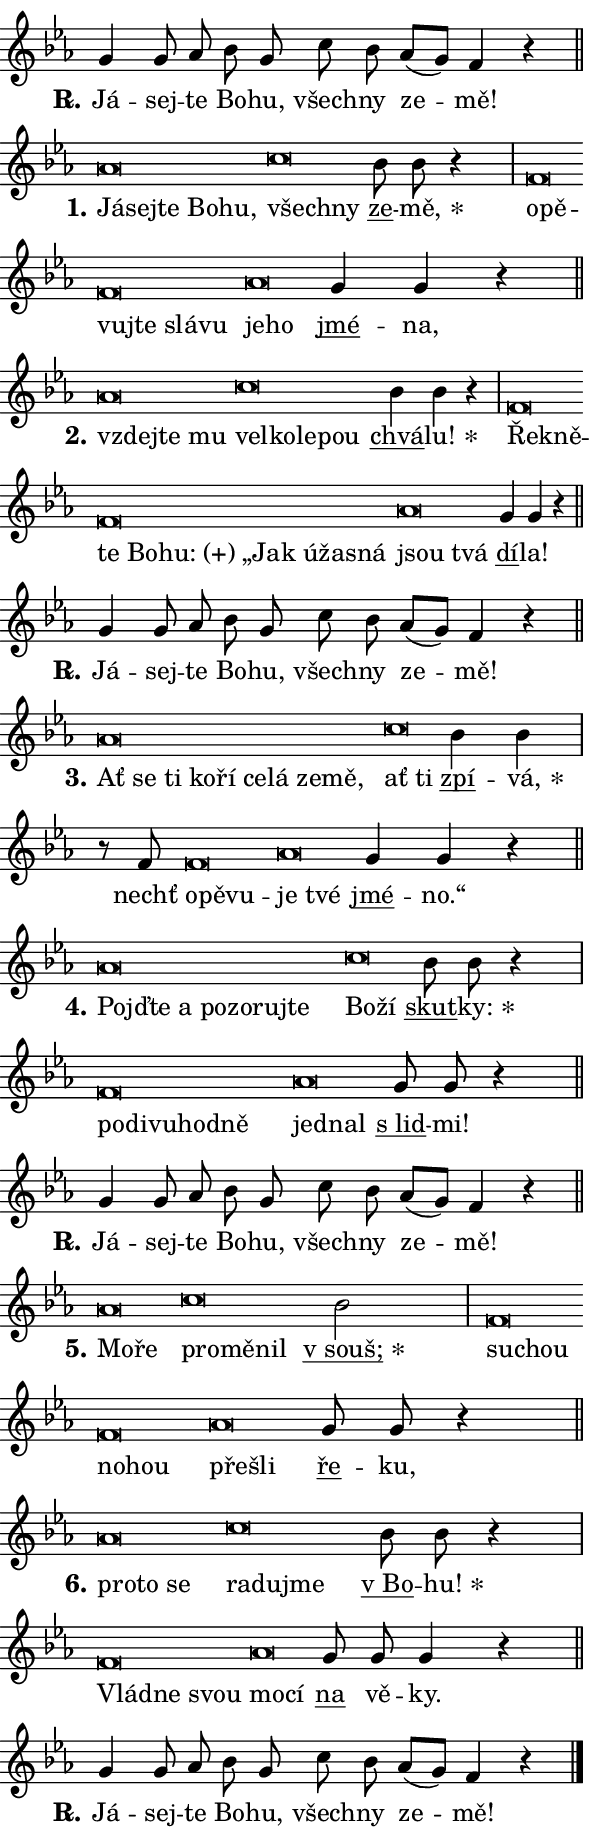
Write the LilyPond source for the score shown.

\version "2.24.0"
\header { tagline = "" }
\paper {
  indent = 0\cm
  top-margin = 0\cm
  right-margin = 0.13\cm % to fit lyric hyphens
  bottom-margin = 0\cm
  left-margin = 0\cm
  paper-width = 10\cm
  page-breaking = #ly:one-page-breaking
  system-system-spacing.basic-distance = #11
  score-system-spacing.basic-distance = #11
  ragged-last = ##f
}


%% Author: Thomas Morley
%% https://lists.gnu.org/archive/html/lilypond-user/2020-05/msg00002.html
#(define (line-position grob)
"Returns position of @var[grob} in current system:
   @code{'start}, if at first time-step
   @code{'end}, if at last time-step
   @code{'middle} otherwise
"
  (let* ((col (ly:item-get-column grob))
         (ln (ly:grob-object col 'left-neighbor))
         (rn (ly:grob-object col 'right-neighbor))
         (col-to-check-left (if (ly:grob? ln) ln col))
         (col-to-check-right (if (ly:grob? rn) rn col))
         (break-dir-left
           (and
             (ly:grob-property col-to-check-left 'non-musical #f)
             (ly:item-break-dir col-to-check-left)))
         (break-dir-right
           (and
             (ly:grob-property col-to-check-right 'non-musical #f)
             (ly:item-break-dir col-to-check-right))))
        (cond ((eqv? 1 break-dir-left) 'start)
              ((eqv? -1 break-dir-right) 'end)
              (else 'middle))))

#(define (tranparent-at-line-position vctor)
  (lambda (grob)
  "Relying on @code{line-position} select the relevant enry from @var{vctor}.
Used to determine transparency,"
    (case (line-position grob)
      ((end) (not (vector-ref vctor 0)))
      ((middle) (not (vector-ref vctor 1)))
      ((start) (not (vector-ref vctor 2))))))

noteHeadBreakVisibility =
#(define-music-function (break-visibility)(vector?)
"Makes @code{NoteHead}s transparent relying on @var{break-visibility}"
#{
  \override NoteHead.transparent =
    #(tranparent-at-line-position break-visibility)
#})

#(define delete-ledgers-for-transparent-note-heads
  (lambda (grob)
    "Reads whether a @code{NoteHead} is transparent.
If so this @code{NoteHead} is removed from @code{'note-heads} from
@var{grob}, which is supposed to be @code{LedgerLineSpanner}.
As a result ledgers are not printed for this @code{NoteHead}"
    (let* ((nhds-array (ly:grob-object grob 'note-heads))
           (nhds-list
             (if (ly:grob-array? nhds-array)
                 (ly:grob-array->list nhds-array)
                 '()))
           ;; Relies on the transparent-property being done before
           ;; Staff.LedgerLineSpanner.after-line-breaking is executed.
           ;; This is fragile ...
           (to-keep
             (remove
               (lambda (nhd)
                 (ly:grob-property nhd 'transparent #f))
               nhds-list)))
      ;; TODO find a better method to iterate over grob-arrays, similiar
      ;; to filter/remove etc for lists
      ;; For now rebuilt from scratch
      (set! (ly:grob-object grob 'note-heads)  '())
      (for-each
        (lambda (nhd)
          (ly:pointer-group-interface::add-grob grob 'note-heads nhd))
        to-keep))))

squashNotes = {
  \override NoteHead.X-extent = #'(-0.2 . 0.2)
  \override NoteHead.Y-extent = #'(-0.75 . 0)
  \override NoteHead.stencil =
    #(lambda (grob)
       (let ((pos (ly:grob-property grob 'staff-position)))
         (begin
           (if (< pos -7) (display "ERROR: Lower brevis then expected\n") (display ""))
           (if (<= pos -6) ly:text-interface::print ly:note-head::print))))
}
unSquashNotes = {
  \revert NoteHead.X-extent
  \revert NoteHead.Y-extent
  \revert NoteHead.stencil
}

hideNotes = \noteHeadBreakVisibility #begin-of-line-visible
unHideNotes = \noteHeadBreakVisibility #all-visible

% work-around for resetting accidentals
% https://lilypond.org/doc/v2.23/Documentation/notation/displaying-rhythms#unmetered-music
cadenzaMeasure = {
  \cadenzaOff
  \partial 1024 s1024
  \cadenzaOn
}

#(define-markup-command (accent layout props text) (markup?)
  "Underline accented syllable"
  (interpret-markup layout props
    #{\markup \override #'(offset . 4.3) \underline { #text }#}))

responsum = \markup \concat {
  "R" \hspace #-1.05 \path #0.1 #'((moveto 0 0.07) (lineto 0.9 0.8)) \hspace #0.05 "."
}

spaceSize = #0.6828661417322834 % exact space size for TeX Gyre Schola

\layout {
  \context {
    \Staff
    \remove "Time_signature_engraver"
    \override LedgerLineSpanner.after-line-breaking = #delete-ledgers-for-transparent-note-heads
  }
  \context {
    \Lyrics {
      \override LyricSpace.minimum-distance = \spaceSize
      \override LyricText.font-name = #"TeX Gyre Schola"
      \override LyricText.font-size = 1
      \override StanzaNumber.font-name = #"TeX Gyre Schola Bold"
      \override StanzaNumber.font-size = 1
    }
  }
  \context {
    \Score 
    \override NoteHead.text =
      #(lambda (grob) 
        (let ((pos (ly:grob-property grob 'staff-position)))
          #{\markup {
            \combine
              \halign #-0.55 \raise #(if (= pos -6) 0 0.5) \override #'(thickness . 2) \draw-line #'(3.2 . 0)
              \musicglyph "noteheads.sM1"
          }#}))
  }
}

% magnetic-lyrics.ily
%
%   written by
%     Jean Abou Samra <jean@abou-samra.fr>
%     Werner Lemberg <wl@gnu.org>
%
%   adapted by
%     Jiri Hon <jiri.hon@gmail.com>
%
% Version 2022-Apr-15

% https://www.mail-archive.com/lilypond-user@gnu.org/msg149350.html

#(define (Left_hyphen_pointer_engraver context)
   "Collect syllable-hyphen-syllable occurrences in lyrics and store
them in properties.  This engraver only looks to the left.  For
example, if the lyrics input is @code{foo -- bar}, it does the
following.

@itemize @bullet
@item
Set the @code{text} property of the @code{LyricHyphen} grob between
@q{foo} and @q{bar} to @code{foo}.

@item
Set the @code{left-hyphen} property of the @code{LyricText} grob with
text @q{foo} to the @code{LyricHyphen} grob between @q{foo} and
@q{bar}.
@end itemize

Use this auxiliary engraver in combination with the
@code{lyric-@/text::@/apply-@/magnetic-@/offset!} hook."
   (let ((hyphen #f)
         (text #f))
     (make-engraver
      (acknowledgers
       ((lyric-syllable-interface engraver grob source-engraver)
        (set! text grob)))
      (end-acknowledgers
       ((lyric-hyphen-interface engraver grob source-engraver)
        ;(when (not (grob::has-interface grob 'lyric-space-interface))
          (set! hyphen grob)));)
      ((stop-translation-timestep engraver)
       (when (and text hyphen)
         (ly:grob-set-object! text 'left-hyphen hyphen))
       (set! text #f)
       (set! hyphen #f)))))

#(define (lyric-text::apply-magnetic-offset! grob)
   "If the space between two syllables is less than the value in
property @code{LyricText@/.details@/.squash-threshold}, move the right
syllable to the left so that it gets concatenated with the left
syllable.

Use this function as a hook for
@code{LyricText@/.after-@/line-@/breaking} if the
@code{Left_@/hyphen_@/pointer_@/engraver} is active."
   (let ((hyphen (ly:grob-object grob 'left-hyphen #f)))
     (when hyphen
       (let ((left-text (ly:spanner-bound hyphen LEFT)))
         (when (grob::has-interface left-text 'lyric-syllable-interface)
           (let* ((common (ly:grob-common-refpoint grob left-text X))
                  (this-x-ext (ly:grob-extent grob common X))
                  (left-x-ext
                   (begin
                     ;; Trigger magnetism for left-text.
                     (ly:grob-property left-text 'after-line-breaking)
                     (ly:grob-extent left-text common X)))
                  ;; `delta` is the gap width between two syllables.
                  (delta (- (interval-start this-x-ext)
                            (interval-end left-x-ext)))
                  (details (ly:grob-property grob 'details))
                  (threshold (assoc-get 'squash-threshold details 0.2)))
             (when (< delta threshold)
               (let* (;; We have to manipulate the input text so that
                      ;; ligatures crossing syllable boundaries are not
                      ;; disabled.  For languages based on the Latin
                      ;; script this is essentially a beautification.
                      ;; However, for non-Western scripts it can be a
                      ;; necessity.
                      (lt (ly:grob-property left-text 'text))
                      (rt (ly:grob-property grob 'text))
                      (is-space (grob::has-interface hyphen 'lyric-space-interface))
                      (space (if is-space " " ""))
                      (extra-delta (if is-space spaceSize 0))
                      ;; Append new syllable.
                      (ltrt-space (if (and (string? lt) (string? rt))
                                (string-append lt space rt)
                                (make-concat-markup (list lt space rt))))
                      ;; Right-align `ltrt` to the right side.
                      (ltrt-space-markup (grob-interpret-markup
                               grob
                               (make-translate-markup
                                (cons (interval-length this-x-ext) 0)
                                (make-right-align-markup ltrt-space)))))
                 (begin
                   ;; Don't print `left-text`.
                   (ly:grob-set-property! left-text 'stencil #f)
                   ;; Set text and stencil (which holds all collected
                   ;; syllables so far) and shift it to the left.
                   (ly:grob-set-property! grob 'text ltrt-space)
                   (ly:grob-set-property! grob 'stencil ltrt-space-markup)
                   (ly:grob-translate-axis! grob (- (- delta extra-delta)) X))))))))))


#(define (lyric-hyphen::displace-bounds-first grob)
   ;; Make very sure this callback isn't triggered too early.
   (let ((left (ly:spanner-bound grob LEFT))
         (right (ly:spanner-bound grob RIGHT)))
     (ly:grob-property left 'after-line-breaking)
     (ly:grob-property right 'after-line-breaking)
     (ly:lyric-hyphen::print grob)))

squashThreshold = #0.4

\layout {
  \context {
    \Lyrics
    \consists #Left_hyphen_pointer_engraver
    \override LyricText.after-line-breaking =
      #lyric-text::apply-magnetic-offset!
    \override LyricHyphen.stencil = #lyric-hyphen::displace-bounds-first
    \override LyricText.details.squash-threshold = \squashThreshold
    \override LyricHyphen.minimum-distance = 0
    \override LyricHyphen.minimum-length = \squashThreshold
  }
}

squashText = \override LyricText.details.squash-threshold = 9999
unSquashText = \override LyricText.details.squash-threshold = \squashThreshold

leftText = \override LyricText.self-alignment-X = #LEFT
unLeftText = \revert LyricText.self-alignment-X

starOffset = #(lambda (grob) 
                (let ((x_offset (ly:self-alignment-interface::aligned-on-x-parent grob)))
                  (if (= x_offset 0) 0 (+ x_offset 1.2))))

star = #(define-music-function (syllable)(string?)
"Append star separator at the end of a syllable"
#{
  \once \override LyricText.X-offset = #starOffset
  \lyricmode { \markup {
    #syllable
    \override #'((font-name . "TeX Gyre Schola Bold")) \hspace #0.2 \lower #0.65 \larger "*"
  } }
#})

starAccent = #(define-music-function (syllable)(string?)
"Append star separator at the end of a syllable and make accent"
#{
  \once \override LyricText.X-offset = #starOffset
  \lyricmode { \markup {
    \accent #syllable
    \override #'((font-name . "TeX Gyre Schola Bold")) \hspace #0.2 \lower #0.65 \larger "*"
  } }
#})

breath = #(define-music-function (syllable)(string?)
"Append breathing indicator at the end of a syllable"
#{
  \lyricmode { \markup { #syllable "+" } }
#})

optionalBreath = #(define-music-function (syllable)(string?)
"Append optional breathing indicator at the end of a syllable"
#{
  \lyricmode { \markup { #syllable "(+)" } }
#})


\score {
    <<
        \new Voice = "melody" { \cadenzaOn \key es \major \relative { g'4 g8 as bes g \bar "" c bes \bar "" as[( g)] f4 r \cadenzaMeasure \bar "||" \break } }
        \new Lyrics \lyricsto "melody" { \lyricmode { \set stanza = \responsum
Já -- sej -- te Bo -- hu, všech -- ny ze -- mě! } }
    >>
    \layout {}
}

\score {
    <<
        \new Voice = "melody" { \cadenzaOn \key es \major \relative { \squashNotes as'\breve*1/16 \hideNotes \breve*1/16 \bar "" \breve*1/16 \bar "" \breve*1/16 \breve*1/16 \bar "" \unHideNotes \unSquashNotes \squashNotes c\breve*1/16 \hideNotes \breve*1/16 \bar "" \unHideNotes \unSquashNotes \bar "" bes8 bes r4 \cadenzaMeasure \bar "|" \squashNotes f\breve*1/16 \hideNotes \breve*1/16 \bar "" \breve*1/16 \bar "" \breve*1/16 \bar "" \breve*1/16 \breve*1/16 \bar "" \unHideNotes \unSquashNotes \squashNotes as\breve*1/16 \hideNotes \breve*1/16 \bar "" \unHideNotes \unSquashNotes \bar "" g4 g r \cadenzaMeasure \bar "||" \break } }
        \new Lyrics \lyricsto "melody" { \lyricmode { \set stanza = "1."
\leftText Já -- \squashText sej -- te Bo -- hu, \unSquashText všech -- \squashText ny \unLeftText \unSquashText \markup \accent ze -- \star mě, \leftText o -- \squashText pě -- vuj -- te slá -- vu \unSquashText je -- \squashText ho \unLeftText \unSquashText \markup \accent jmé -- na, } }
    >>
    \layout {}
}

\score {
    <<
        \new Voice = "melody" { \cadenzaOn \key es \major \relative { \squashNotes as'\breve*1/16 \hideNotes \breve*1/16 \breve*1/16 \bar "" \unHideNotes \unSquashNotes \squashNotes c\breve*1/16 \hideNotes \breve*1/16 \bar "" \breve*1/16 \breve*1/16 \bar "" \unHideNotes \unSquashNotes \bar "" bes4 bes r \cadenzaMeasure \bar "|" \squashNotes f\breve*1/16 \hideNotes \breve*1/16 \bar "" \breve*1/16 \bar "" \breve*1/16 \bar "" \breve*1/16 \bar "" \breve*1/16 \bar "" \breve*1/16 \bar "" \breve*1/16 \breve*1/16 \bar "" \unHideNotes \unSquashNotes \squashNotes as\breve*1/16 \hideNotes \breve*1/16 \bar "" \unHideNotes \unSquashNotes \bar "" g4 g r \cadenzaMeasure \bar "||" \break } }
        \new Lyrics \lyricsto "melody" { \lyricmode { \set stanza = "2."
\leftText vzdej -- \squashText te mu \unSquashText vel -- \squashText ko -- le -- pou \unLeftText \unSquashText \markup \accent chvá -- \star lu! \leftText Ře -- \squashText kně -- te Bo -- \optionalBreath hu: „Jak ú -- ža -- sná \unSquashText jsou \squashText tvá \unLeftText \unSquashText \markup \accent dí -- la! } }
    >>
    \layout {}
}

\score {
    <<
        \new Voice = "melody" { \cadenzaOn \key es \major \relative { g'4 g8 as bes g \bar "" c bes \bar "" as[( g)] f4 r \cadenzaMeasure \bar "||" \break } }
        \new Lyrics \lyricsto "melody" { \lyricmode { \set stanza = \responsum
Já -- sej -- te Bo -- hu, všech -- ny ze -- mě! } }
    >>
    \layout {}
}

\score {
    <<
        \new Voice = "melody" { \cadenzaOn \key es \major \relative { \squashNotes as'\breve*1/16 \hideNotes \breve*1/16 \bar "" \breve*1/16 \bar "" \breve*1/16 \bar "" \breve*1/16 \bar "" \breve*1/16 \bar "" \breve*1/16 \bar "" \breve*1/16 \breve*1/16 \bar "" \unHideNotes \unSquashNotes \squashNotes c\breve*1/16 \hideNotes \breve*1/16 \bar "" \unHideNotes \unSquashNotes \bar "" bes4 bes4 \cadenzaMeasure \bar "|" r8 f8 \squashNotes f\breve*1/16 \hideNotes \breve*1/16 \breve*1/16 \bar "" \unHideNotes \unSquashNotes \squashNotes as\breve*1/16 \hideNotes \breve*1/16 \bar "" \unHideNotes \unSquashNotes \bar "" g4 g r \cadenzaMeasure \bar "||" \break } }
        \new Lyrics \lyricsto "melody" { \lyricmode { \set stanza = "3."
\leftText Ať \squashText se ti ko -- ří ce -- lá ze -- mě, \unSquashText ať \squashText ti \unLeftText \unSquashText \markup \accent zpí -- \star vá, nechť \leftText o -- \squashText pě -- vu -- \unSquashText je \squashText tvé \unLeftText \unSquashText \markup \accent jmé -- no.“ } }
    >>
    \layout {}
}

\score {
    <<
        \new Voice = "melody" { \cadenzaOn \key es \major \relative { \squashNotes as'\breve*1/16 \hideNotes \breve*1/16 \bar "" \breve*1/16 \bar "" \breve*1/16 \bar "" \breve*1/16 \bar "" \breve*1/16 \breve*1/16 \bar "" \unHideNotes \unSquashNotes \squashNotes c\breve*1/16 \hideNotes \breve*1/16 \bar "" \unHideNotes \unSquashNotes \bar "" bes8 bes r4 \cadenzaMeasure \bar "|" \squashNotes f\breve*1/16 \hideNotes \breve*1/16 \bar "" \breve*1/16 \bar "" \breve*1/16 \breve*1/16 \bar "" \unHideNotes \unSquashNotes \squashNotes as\breve*1/16 \hideNotes \breve*1/16 \bar "" \unHideNotes \unSquashNotes \bar "" g8 g r4 \cadenzaMeasure \bar "||" \break } }
        \new Lyrics \lyricsto "melody" { \lyricmode { \set stanza = "4."
\leftText Pojď -- \squashText te a po -- zo -- ruj -- te \unSquashText Bo -- \squashText ží \unLeftText \unSquashText \markup \accent skut -- \star ky: \leftText po -- \squashText di -- vu -- hod -- ně \unSquashText jed -- \squashText nal \unLeftText \unSquashText \markup \accent "s lid" -- mi! } }
    >>
    \layout {}
}

\score {
    <<
        \new Voice = "melody" { \cadenzaOn \key es \major \relative { g'4 g8 as bes g \bar "" c bes \bar "" as[( g)] f4 r \cadenzaMeasure \bar "||" \break } }
        \new Lyrics \lyricsto "melody" { \lyricmode { \set stanza = \responsum
Já -- sej -- te Bo -- hu, všech -- ny ze -- mě! } }
    >>
    \layout {}
}

\score {
    <<
        \new Voice = "melody" { \cadenzaOn \key es \major \relative { \squashNotes as'\breve*1/16 \hideNotes \breve*1/16 \bar "" \unHideNotes \unSquashNotes \squashNotes c\breve*1/16 \hideNotes \breve*1/16 \breve*1/16 \bar "" \unHideNotes \unSquashNotes \bar "" bes2 \cadenzaMeasure \bar "|" \squashNotes f\breve*1/16 \hideNotes \breve*1/16 \bar "" \breve*1/16 \breve*1/16 \bar "" \unHideNotes \unSquashNotes \squashNotes as\breve*1/16 \hideNotes \breve*1/16 \bar "" \unHideNotes \unSquashNotes \bar "" g8 g r4 \cadenzaMeasure \bar "||" \break } }
        \new Lyrics \lyricsto "melody" { \lyricmode { \set stanza = "5."
\leftText Mo -- \squashText ře \unSquashText pro -- \squashText mě -- nil \unLeftText \unSquashText \starAccent "v souš;" \leftText su -- \squashText chou no -- hou \unSquashText pře -- \squashText šli \unLeftText \unSquashText \markup \accent ře -- ku, } }
    >>
    \layout {}
}

\score {
    <<
        \new Voice = "melody" { \cadenzaOn \key es \major \relative { \squashNotes as'\breve*1/16 \hideNotes \breve*1/16 \breve*1/16 \bar "" \unHideNotes \unSquashNotes \squashNotes c\breve*1/16 \hideNotes \breve*1/16 \breve*1/16 \bar "" \unHideNotes \unSquashNotes \bar "" bes8 bes r4 \cadenzaMeasure \bar "|" \squashNotes f\breve*1/16 \hideNotes \breve*1/16 \breve*1/16 \bar "" \unHideNotes \unSquashNotes \squashNotes as\breve*1/16 \hideNotes \breve*1/16 \bar "" \unHideNotes \unSquashNotes \bar "" g8 g g4 r \cadenzaMeasure \bar "||" \break } }
        \new Lyrics \lyricsto "melody" { \lyricmode { \set stanza = "6."
\leftText pro -- \squashText to se \unSquashText ra -- \squashText du -- jme \unLeftText \unSquashText \markup \accent "v Bo" -- \star hu! \leftText Vlád -- \squashText ne svou \unSquashText mo -- \squashText cí \unLeftText \unSquashText \markup \accent na vě -- ky. } }
    >>
    \layout {}
}

\score {
    <<
        \new Voice = "melody" { \cadenzaOn \key es \major \relative { g'4 g8 as bes g \bar "" c bes \bar "" as[( g)] f4 r \cadenzaMeasure \bar "||" \break } \bar "|." }
        \new Lyrics \lyricsto "melody" { \lyricmode { \set stanza = \responsum
Já -- sej -- te Bo -- hu, všech -- ny ze -- mě! } }
    >>
    \layout {}
}
